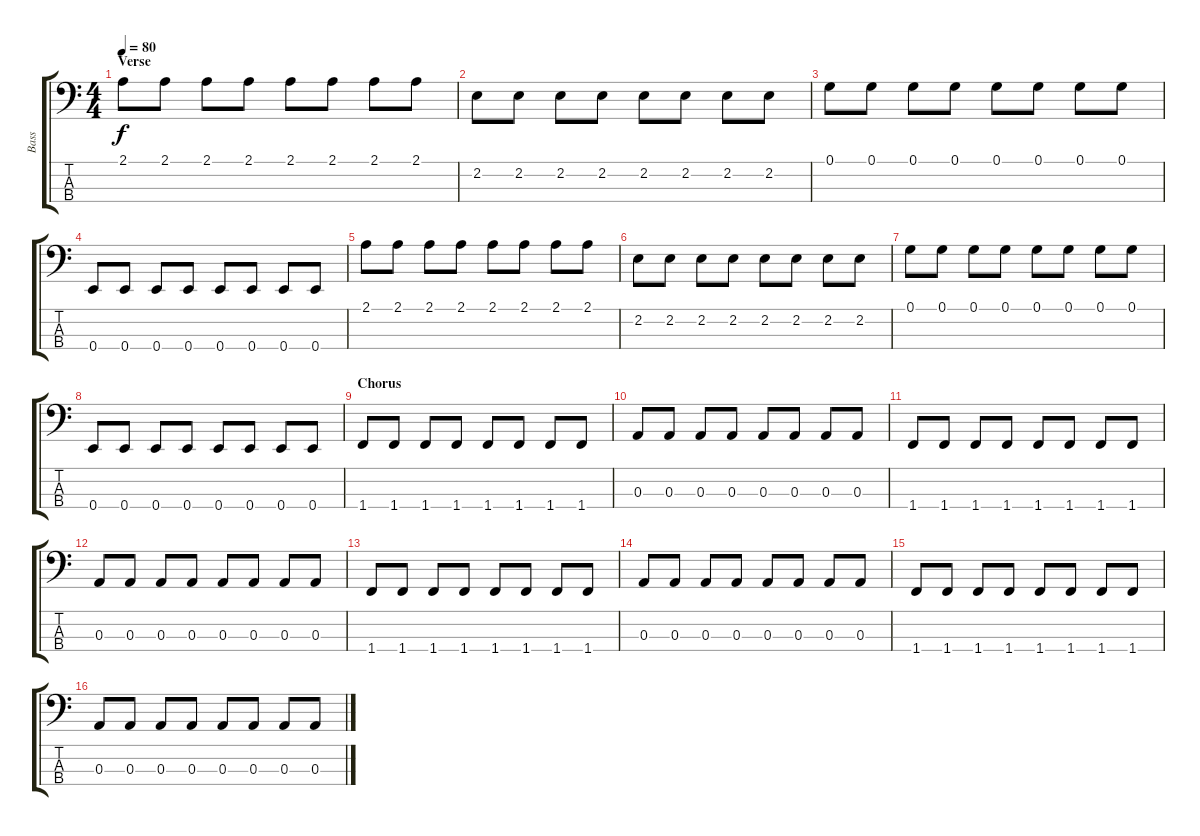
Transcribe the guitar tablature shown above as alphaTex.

\track ("Bass" "Bass") {instrument electricbassfinger}
\staff {score tabs}
\tuning (G2 D2 A1 E1) {hide}
\ts (4 4)
\section ("" "Verse")
\tempo 80
\clef f4
\ks c
2.1.8{dy f} 2.1.8 2.1.8 2.1.8 2.1.8 2.1.8 2.1.8 2.1.8 |
2.2.8 2.2.8 2.2.8 2.2.8 2.2.8 2.2.8 2.2.8 2.2.8 |
0.1.8 0.1.8 0.1.8 0.1.8 0.1.8 0.1.8 0.1.8 0.1.8 |
0.4.8 0.4.8 0.4.8 0.4.8 0.4.8 0.4.8 0.4.8 0.4.8 |
2.1.8 2.1.8 2.1.8 2.1.8 2.1.8 2.1.8 2.1.8 2.1.8 |
2.2.8 2.2.8 2.2.8 2.2.8 2.2.8 2.2.8 2.2.8 2.2.8 |
0.1.8 0.1.8 0.1.8 0.1.8 0.1.8 0.1.8 0.1.8 0.1.8 |
0.4.8 0.4.8 0.4.8 0.4.8 0.4.8 0.4.8 0.4.8 0.4.8 |
\section ("" "Chorus")
1.4.8 1.4.8 1.4.8 1.4.8 1.4.8 1.4.8 1.4.8 1.4.8 |
0.3.8 0.3.8 0.3.8 0.3.8 0.3.8 0.3.8 0.3.8 0.3.8 |
1.4.8 1.4.8 1.4.8 1.4.8 1.4.8 1.4.8 1.4.8 1.4.8 |
0.3.8 0.3.8 0.3.8 0.3.8 0.3.8 0.3.8 0.3.8 0.3.8 |
1.4.8 1.4.8 1.4.8 1.4.8 1.4.8 1.4.8 1.4.8 1.4.8 |
0.3.8 0.3.8 0.3.8 0.3.8 0.3.8 0.3.8 0.3.8 0.3.8 |
1.4.8 1.4.8 1.4.8 1.4.8 1.4.8 1.4.8 1.4.8 1.4.8 |
0.3.8 0.3.8 0.3.8 0.3.8 0.3.8 0.3.8 0.3.8 0.3.8
